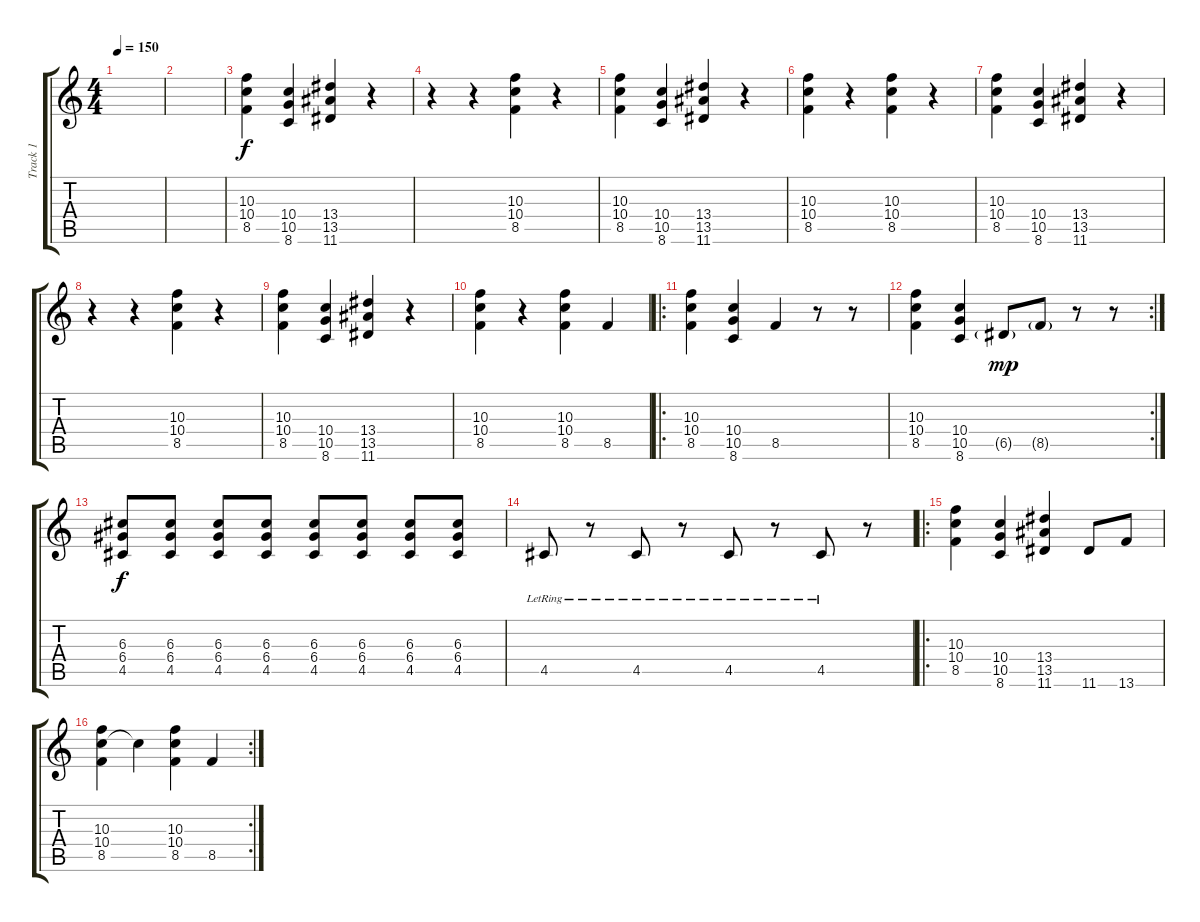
\track ("Track 1" "Track 1") {instrument distortionguitar}
\staff {score tabs}
\tuning (E4 B3 G3 D3 A2 E2) {hide}
\ts (4 4)
\tempo 150
\clef g2
\ks c
|
|
(10.3 10.4 8.5).4 (10.4 10.5 8.6).4 (13.4 13.5 11.6).4 r.4 |
r.4 r.4 (10.3 10.4 8.5).4 r.4 |
(10.3 10.4 8.5).4 (10.4 10.5 8.6).4 (13.4 13.5 11.6).4 r.4 |
(10.3 10.4 8.5).4 r.4 (10.3 10.4 8.5).4 r.4 |
(10.3 10.4 8.5).4 (10.4 10.5 8.6).4 (13.4 13.5 11.6).4 r.4 |
r.4 r.4 (10.3 10.4 8.5).4 r.4 |
(10.3 10.4 8.5).4 (10.4 10.5 8.6).4 (13.4 13.5 11.6).4 r.4 |
(10.3 10.4 8.5).4 r.4 (10.3 10.4 8.5).4 8.5.4 |
\ro
(10.3 10.4 8.5).4 (10.4 10.5 8.6).4 8.5.4 r.8 r.8 |
\rc 2
(10.3 10.4 8.5).4 (10.4 10.5 8.6).4 6.5{g}.8{dy mp} 8.5{g}.8 r.8 r.8 |
(6.3 6.4 4.5).8{dy f} (6.3 6.4 4.5).8 (6.3 6.4 4.5).8 (6.3 6.4 4.5).8 (6.3 6.4 4.5).8 (6.3 6.4 4.5).8 (6.3 6.4 4.5).8 (6.3 6.4 4.5).8 |
4.5{lr}.8 r.8 4.5{lr}.8 r.8 4.5{lr}.8 r.8 4.5{lr}.8 r.8 |
\ro
(10.3 10.4 8.5).4 (10.4 10.5 8.6).4 (13.4 13.5 11.6).4 11.6.8 13.6.8 |
\rc 2
(10.3 10.4 8.5).4 10.4{t}.4 (10.3 10.4 8.5).4 8.5.4
